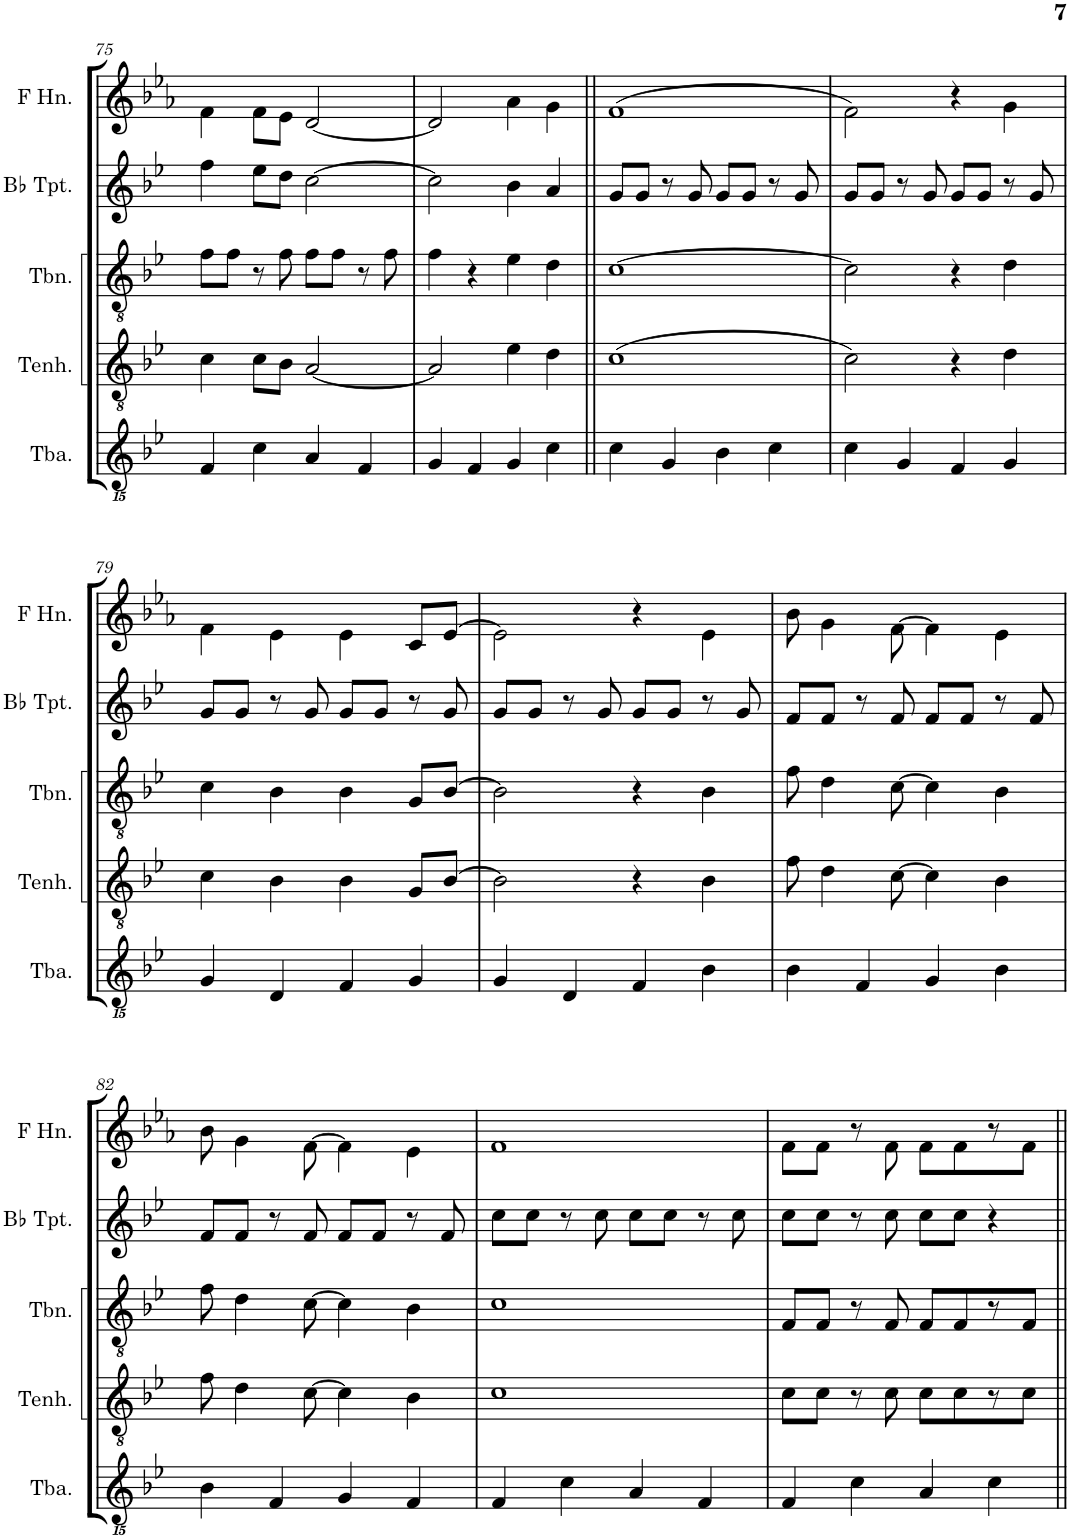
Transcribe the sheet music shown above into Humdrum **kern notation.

**kern	**kern	**kern	**kern	**kern
*part5	*part4	*part3	*part2	*part1
*staff5	*staff4	*staff3	*staff2	*staff1
*I"Tuba	*I"Tenorhorn	*I"Trombone	*I"Bb Trumpet	*I"Horn in F
*I'Tba.	*I'Tenh.	*I'Tbn.	*I'Bb Tpt.	*
!!LO:PB:g=z
*clefGvv2	*clefGv2	*clefGv2	*clefG2	*clefG2
*Trd1c2	*Trd1c2	*Trd1c2	*Trd1c2	*Trd4c7
*k[b-e-]	*k[b-e-]	*k[b-e-]	*k[b-e-]	*k[b-e-a-]
*M4/4	*M4/4	*M4/4	*M4/4	*M4/4
=75	=75	=75	=75	=75
4FF/	4c\	8f\L	4ff\	4f\
.	.	8f\J	.	.
4C\	8c\L	8r	8ee-\L	8f\L
.	8B-\J	8f\	8dd\J	8e-\J
4AA/	[<2A/	8f\L	[>2cc\	[<2d/
.	.	8f\J	.	.
4FF/	.	8r	.	.
.	.	8f\	.	.
=76	=76	=76	=76	=76
4GG/	2A/]	4f\	2cc\]	2d/]
4FF/	.	4r	.	.
4GG/	4e-\	4e-\	4b-\	4a-\
4C\	4d\	4d\	4a/	4g\
=77||	=77||	=77||	=77||	=77||
4C\	(>1c	[1c	8g/L	(>1f
.	.	.	8g/J	.
4GG/	.	.	8r	.
.	.	.	8g/	.
4BB-\	.	.	8g/L	.
.	.	.	8g/J	.
4C\	.	.	8r	.
.	.	.	8g/	.
=78	=78	=78	=78	=78
4C\	2c\)	2c\]	8g/L	2f\)
.	.	.	8g/J	.
4GG/	.	.	8r	.
.	.	.	8g/	.
4FF/	4r	4r	8g/L	4r
.	.	.	8g/J	.
4GG/	4d\	4d\	8r	4g\
.	.	.	8g/	.
!!LO:LB:g=z
=79	=79	=79	=79	=79
4GG/	4c\	4c\	8g/L	4f\
.	.	.	8g/J	.
4DD/	4B-\	4B-\	8r	4e-\
.	.	.	8g/	.
4FF/	4B-\	4B-\	8g/L	4e-\
.	.	.	8g/J	.
4GG/	8G/L	8G/L	8r	8c/L
.	[>8B-/J	[>8B-/J	8g/	[>8e-/J
=80	=80	=80	=80	=80
4GG/	2B-\]	2B-\]	8g/L	2e-\]
.	.	.	8g/J	.
4DD/	.	.	8r	.
.	.	.	8g/	.
4FF/	4r	4r	8g/L	4r
.	.	.	8g/J	.
4BB-\	4B-\	4B-\	8r	4e-\
.	.	.	8g/	.
=81	=81	=81	=81	=81
4BB-\	8f\	8f\	8f/L	8b-\
.	4d\	4d\	8f/J	4g\
4FF/	.	.	8r	.
.	[>8c\	[>8c\	8f/	[>8f\
4GG/	4c\]	4c\]	8f/L	4f\]
.	.	.	8f/J	.
4BB-\	4B-\	4B-\	8r	4e-\
.	.	.	8f/	.
!!LO:LB:g=z
=82	=82	=82	=82	=82
4BB-\	8f\	8f\	8f/L	8b-\
.	4d\	4d\	8f/J	4g\
4FF/	.	.	8r	.
.	[>8c\	[>8c\	8f/	[>8f\
4GG/	4c\]	4c\]	8f/L	4f\]
.	.	.	8f/J	.
4FF/	4B-\	4B-\	8r	4e-\
.	.	.	8f/	.
=83	=83	=83	=83	=83
4FF/	1c	1c	8cc\L	1f
.	.	.	8cc\J	.
4C\	.	.	8r	.
.	.	.	8cc\	.
4AA/	.	.	8cc\L	.
.	.	.	8cc\J	.
4FF/	.	.	8r	.
.	.	.	8cc\	.
=84	=84	=84	=84	=84
4FF/	8c\L	8F/L	8cc\L	8f\L
.	8c\J	8F/J	8cc\J	8f\J
4C\	8r	8r	8r	8r
.	8c\	8F/	8cc\	8f\
4AA/	8c\L	8F/L	8cc\L	8f\L
.	8c\	8F/	8cc\J	8f\
4C\	8r	8r	4r	8r
.	8c\J	8F/J	.	8f\J
=||	=||	=||	=||	=||
*-	*-	*-	*-	*-
